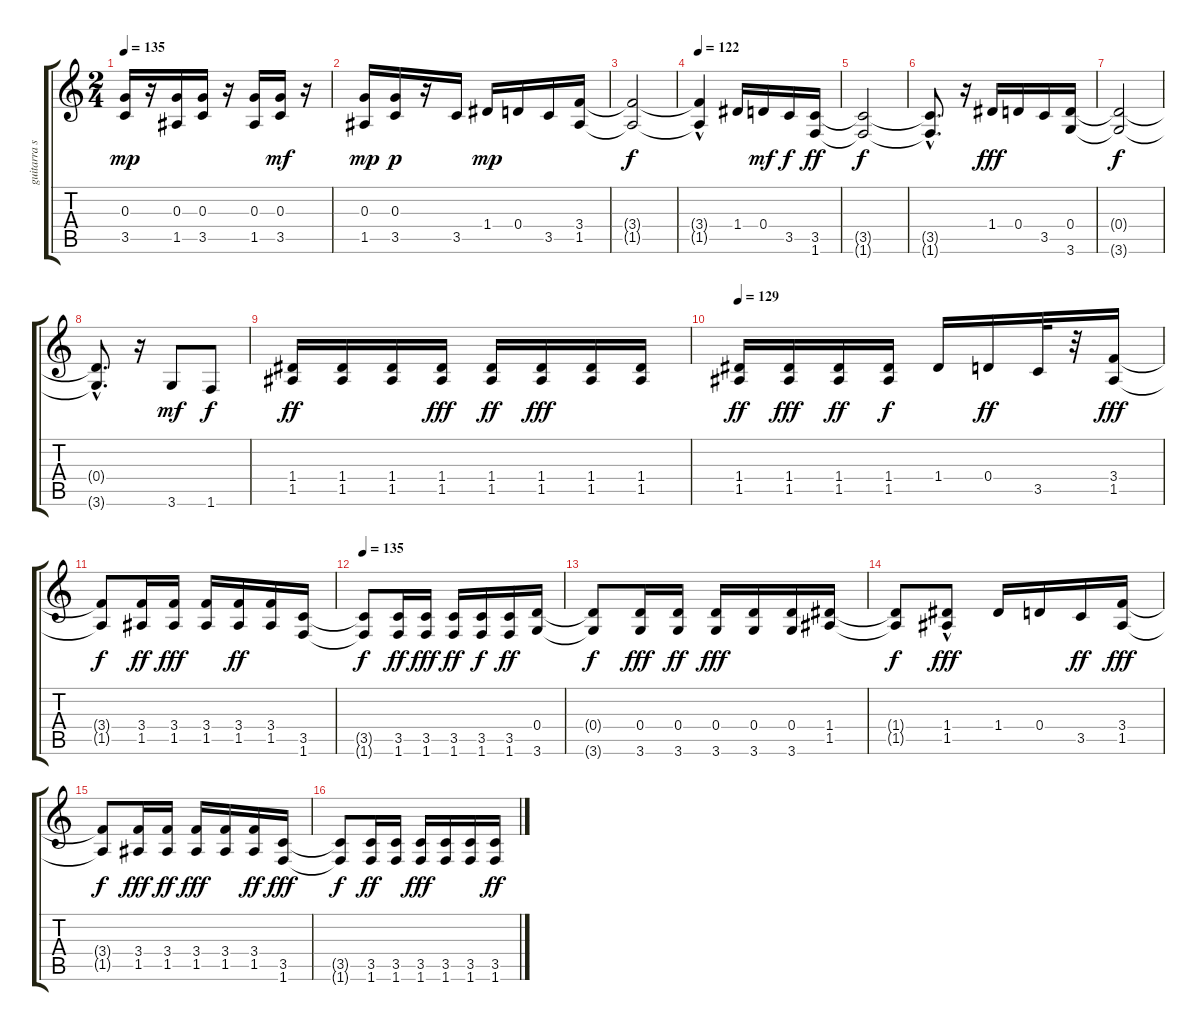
\track ("guitarra saturada" "guitarra s") {instrument overdrivenguitar}
\staff {score tabs}
\tuning (E4 B3 G3 D3 A2 E2) {hide}
\ts (2 4)
\tempo 135
\clef g2
\ks c
(0.3 3.5).16{dy mp} r.16 (0.3 1.5).16 (0.3 3.5).16 r.16 (0.3 1.5).16 (0.3 3.5).16{dy mf} r.16 |
(0.3 1.5).16{dy mp} (0.3 3.5).16{dy p} r.16 3.5.16 1.4.16{dy mp} 0.4.16 3.5.16 (3.4 1.5).16 |
(3.4{t} 1.5{t}).2{dy f} |
\tempo 122
(3.4{hac t} 1.5{hac t}).4 1.4.16 0.4.16{dy mf} 3.5.16{dy f} (3.5 1.6).16{dy ff} |
(3.5{t} 1.6{t}).2{dy f} |
(3.5{hac t} 1.6{hac t}).8{d} r.16 1.4.16{dy fff} 0.4.16 3.5.16 (0.4 3.6).16 |
(0.4{t} 3.6{t}).2{dy f} |
(0.4{hac t} 3.6{hac t}).8{d} r.16 3.6.8{dy mf} 1.6.8{dy f} |
(1.4 1.5).16{dy ff} (1.4 1.5).16 (1.4 1.5).16 (1.4 1.5).16{dy fff} (1.4 1.5).16{dy ff} (1.4 1.5).16{dy fff} (1.4 1.5).16 (1.4 1.5).16 |
\tempo 129
(1.4 1.5).16{dy ff} (1.4 1.5).16{dy fff} (1.4 1.5).16{dy ff} (1.4 1.5).16{dy f} 1.4.16 0.4.16{dy ff} 3.5.32 r.32 (3.4 1.5).16{dy fff} |
(3.4{t} 1.5{t}).8{dy f} (3.4 1.5).16{dy ff} (3.4 1.5).16{dy fff} (3.4 1.5).16 (3.4 1.5).16{dy ff} (3.4 1.5).16 (3.5 1.6).16 |
\tempo 135
(3.5{t} 1.6{t}).8{dy f} (3.5 1.6).16{dy ff} (3.5 1.6).16{dy fff} (3.5 1.6).16{dy ff} (3.5 1.6).16{dy f} (3.5 1.6).16{dy ff} (0.4 3.6).16 |
(0.4{t} 3.6{t}).8{dy f} (0.4 3.6).16{dy fff} (0.4 3.6).16{dy ff} (0.4 3.6).16{dy fff} (0.4 3.6).16 (0.4 3.6).16 (1.4 1.5).16 |
(1.4{t} 1.5{t}).8{dy f} (1.4 1.5{hac}).8{dy fff} 1.4.16 0.4.16 3.5.16{dy ff} (3.4 1.5).16{dy fff} |
(3.4{t} 1.5{t}).8{dy f} (3.4 1.5).16{dy fff} (3.4 1.5).16{dy ff} (3.4 1.5).16{dy fff} (3.4 1.5).16 (3.4 1.5).16{dy ff} (3.5 1.6).16{dy fff} |
(3.5{t} 1.6{t}).8{dy f} (3.5 1.6).16{dy ff} (3.5 1.6).16 (3.5 1.6).16{dy fff} (3.5 1.6).16 (3.5 1.6).16 (3.5 1.6).16{dy ff}
